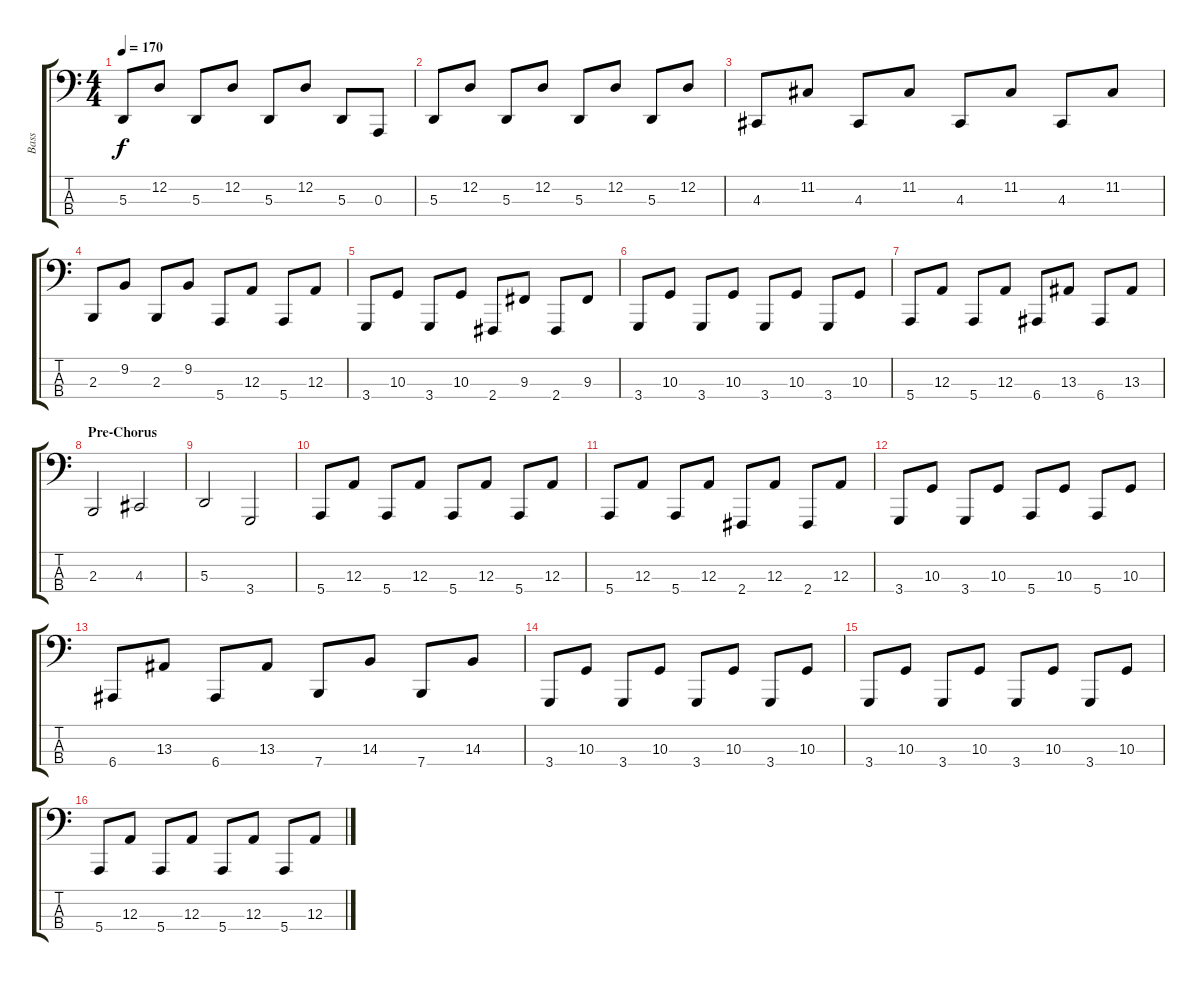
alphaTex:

\track ("Bass" "Bass") {instrument acousticgrandpiano}
\staff {score tabs}
\tuning (G2 D2 A1 E1) {hide}
\ts (4 4)
\tempo 170
\clef f4
\ks c
5.3.8{dy f} 12.2.8 5.3.8 12.2.8 5.3.8 12.2.8 5.3.8 0.3.8 |
5.3.8 12.2.8 5.3.8 12.2.8 5.3.8 12.2.8 5.3.8 12.2.8 |
4.3.8 11.2.8 4.3.8 11.2.8 4.3.8 11.2.8 4.3.8 11.2.8 |
2.3.8 9.2.8 2.3.8 9.2.8 5.4.8 12.3.8 5.4.8 12.3.8 |
3.4.8 10.3.8 3.4.8 10.3.8 2.4.8 9.3.8 2.4.8 9.3.8 |
3.4.8 10.3.8 3.4.8 10.3.8 3.4.8 10.3.8 3.4.8 10.3.8 |
5.4.8 12.3.8 5.4.8 12.3.8 6.4.8 13.3.8 6.4.8 13.3.8 |
\section ("" "Pre-Chorus")
2.3.2 4.3.2 |
5.3.2 3.4.2 |
5.4.8 12.3.8 5.4.8 12.3.8 5.4.8 12.3.8 5.4.8 12.3.8 |
5.4.8 12.3.8 5.4.8 12.3.8 2.4.8 12.3.8 2.4.8 12.3.8 |
3.4.8 10.3.8 3.4.8 10.3.8 5.4.8 10.3.8 5.4.8 10.3.8 |
6.4.8 13.3.8 6.4.8 13.3.8 7.4.8 14.3.8 7.4.8 14.3.8 |
3.4.8 10.3.8 3.4.8 10.3.8 3.4.8 10.3.8 3.4.8 10.3.8 |
3.4.8 10.3.8 3.4.8 10.3.8 3.4.8 10.3.8 3.4.8 10.3.8 |
5.4.8 12.3.8 5.4.8 12.3.8 5.4.8 12.3.8 5.4.8 12.3.8
